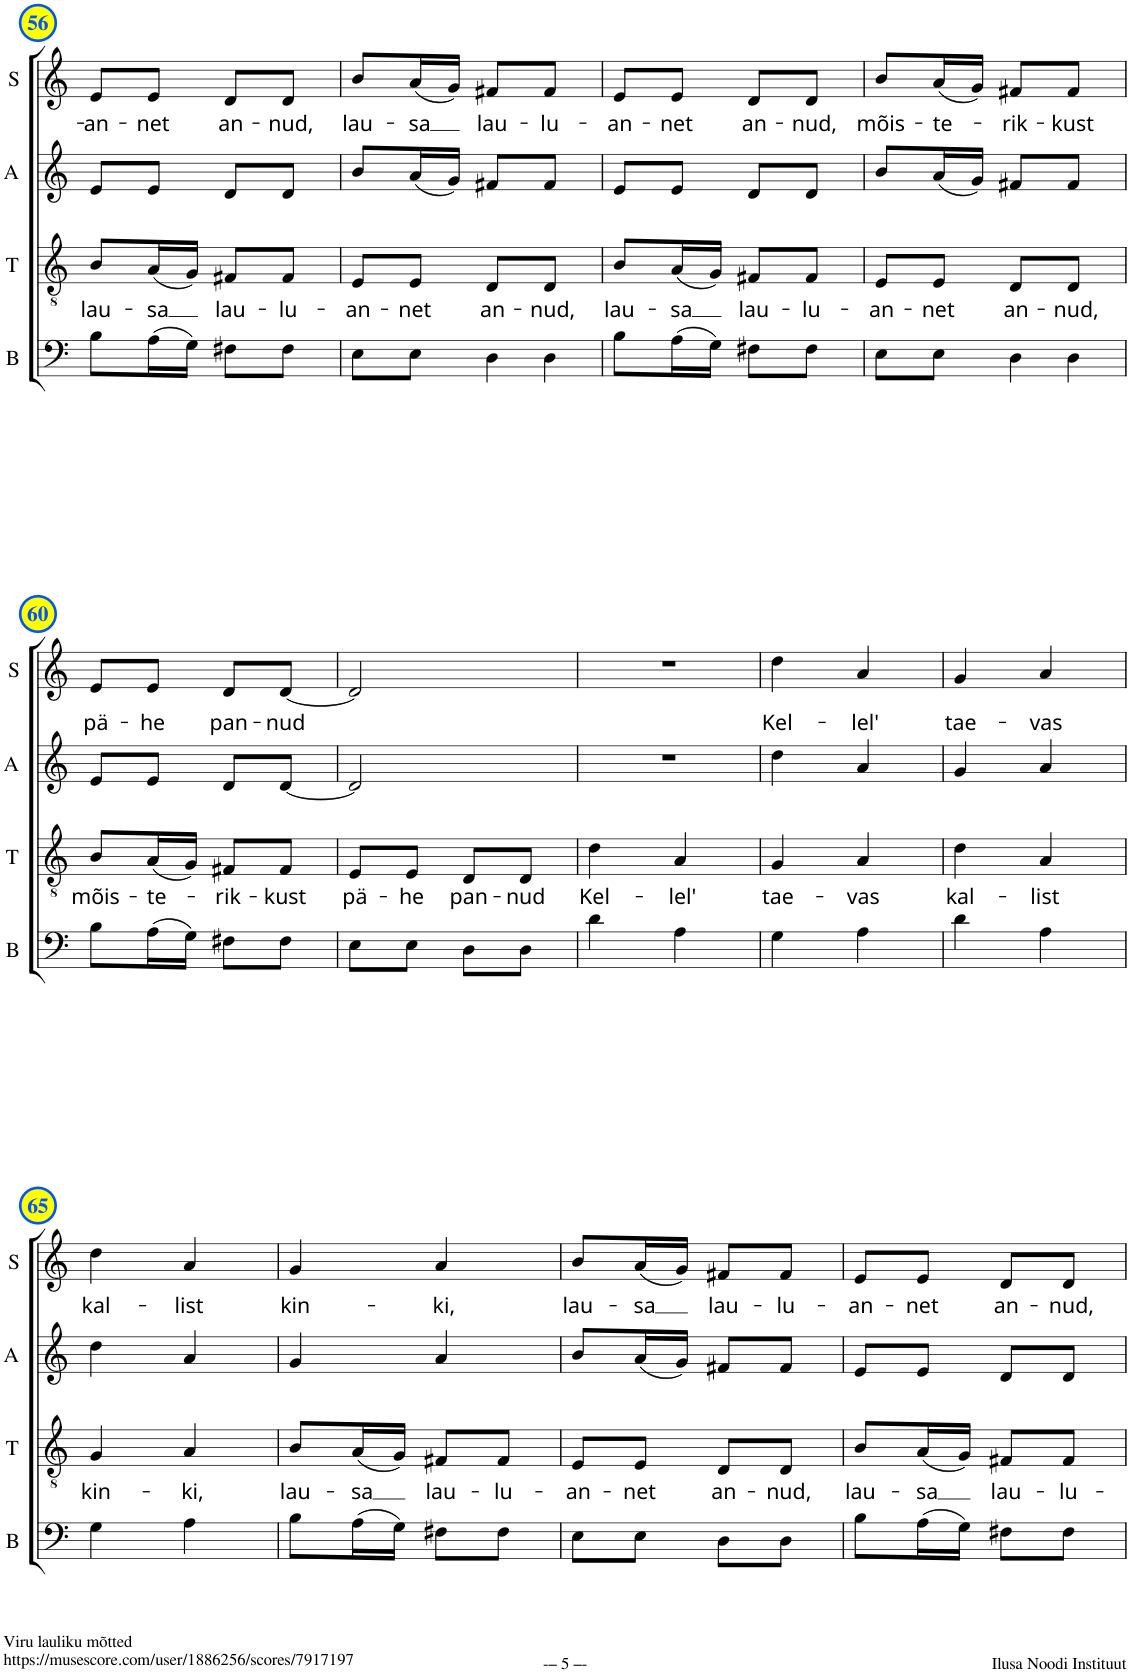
**kern	**text	**kern	**text	**kern	**text	**kern	**text
*part4	*part4	*part3	*part3	*part2	*part2	*part1	*part1
*staff4	*staff4	*staff3	*staff3	*staff2	*staff2	*staff1	*staff1
*I"B	*	*I"T	*	*I"A	*	*I"S	*
*I'B	*	*I'T	*	*I'A	*	*I'S	*
!!LO:PB:g=z
*clefF4	*	*clefGv2	*	*clefG2	*	*clefG2	*
*	*	*	*	*Trd1c2	*	*	*
*k[]	*	*k[]	*	*k[]	*	*k[]	*
*M2/4	*	*M2/4	*	*M2/4	*	*M2/4	*
=56	=56	=56	=56	=56	=56	=56	=56
!	!LO:LY:b	!	!LO:LY:b	!	!LO:LY:b	!	!LO:LY:b
8B\L	lau-	8B/L	lau-	8e/L	-an-	8e/L	-an-
!	!LO:LY:b	!	!LO:LY:b	!	!LO:LY:b	!	!LO:LY:b
(16A\L	-sa	(16A/L	-sa	8e/J	-net	8e/J	-net
16G\JJ)	.	16G/JJ)	.	.	.	.	.
!	!LO:LY:b	!	!LO:LY:b	!	!LO:LY:b	!	!LO:LY:b
8F#X\L	lau-	8F#X/L	lau-	8d/L	an-	8d/L	an-
!	!LO:LY:b	!	!LO:LY:b	!	!LO:LY:b	!	!LO:LY:b
8F#\J	-lu-	8F#/J	-lu-	8d/J	-nud,	8d/J	-nud,
=57	=57	=57	=57	=57	=57	=57	=57
!	!LO:LY:b	!	!LO:LY:b	!	!LO:LY:b	!	!LO:LY:b
8E\L	-an-	8E/L	-an-	8b/L	lau-	8b/L	lau-
!	!LO:LY:b	!	!LO:LY:b	!	!LO:LY:b	!	!LO:LY:b
8E\J	-net	8E/J	-net	(16a/L	-sa	(16a/L	-sa
.	.	.	.	16g/JJ)	.	16g/JJ)	.
!	!LO:LY:b	!	!LO:LY:b	!	!LO:LY:b	!	!LO:LY:b
8D\L	an-	8D/L	an-	8f#X/L	lau-	8f#X/L	lau-
!	!LO:LY:b	!	!LO:LY:b	!	!LO:LY:b	!	!LO:LY:b
8D\J	-nud,	8D/J	-nud,	8f#/J	-lu-	8f#/J	-lu-
=58	=58	=58	=58	=58	=58	=58	=58
!	!LO:LY:b	!	!LO:LY:b	!	!LO:LY:b	!	!LO:LY:b
8B\L	lau-	8B/L	lau-	8e/L	-an-	8e/L	-an-
!	!LO:LY:b	!	!LO:LY:b	!	!LO:LY:b	!	!LO:LY:b
(16A\L	-sa	(16A/L	-sa	8e/J	-net	8e/J	-net
16G\JJ)	.	16G/JJ)	.	.	.	.	.
!	!LO:LY:b	!	!LO:LY:b	!	!LO:LY:b	!	!LO:LY:b
8F#X\L	lau-	8F#X/L	lau-	8d/L	an-	8d/L	an-
!	!LO:LY:b	!	!LO:LY:b	!	!LO:LY:b	!	!LO:LY:b
8F#\J	-lu-	8F#/J	-lu-	8d/J	-nud,	8d/J	-nud,
=59	=59	=59	=59	=59	=59	=59	=59
!	!LO:LY:b	!	!LO:LY:b	!	!LO:LY:b	!	!LO:LY:b
8E\L	-an-	8E/L	-an-	8b/L	mõis-	8b/L	mõis-
!	!LO:LY:b	!	!LO:LY:b	!	!LO:LY:b	!	!LO:LY:b
8E\J	-net	8E/J	-net	(16a/L	-te-	(16a/L	-te-
.	.	.	.	16g/JJ)	.	16g/JJ)	.
!	!LO:LY:b	!	!LO:LY:b	!	!LO:LY:b	!	!LO:LY:b
8D\L	an-	8D/L	an-	8f#X/L	-rik-	8f#X/L	-rik-
!	!LO:LY:b	!	!LO:LY:b	!	!LO:LY:b	!	!LO:LY:b
8D\J	-nud,	8D/J	-nud,	8f#/J	-kust	8f#/J	-kust
!!LO:LB:g=z
=60	=60	=60	=60	=60	=60	=60	=60
!	!LO:LY:b	!	!LO:LY:b	!	!LO:LY:b	!	!LO:LY:b
8B\L	mõis-	8B/L	mõis-	8e/L	pä-	8e/L	pä-
!	!LO:LY:b	!	!LO:LY:b	!	!LO:LY:b	!	!LO:LY:b
(16A\L	-te-	(16A/L	-te-	8e/J	-he	8e/J	-he
16G\JJ)	.	16G/JJ)	.	.	.	.	.
!	!LO:LY:b	!	!LO:LY:b	!	!LO:LY:b	!	!LO:LY:b
8F#X\L	-rik-	8F#X/L	-rik-	8d/L	pan-	8d/L	pan-
!	!LO:LY:b	!	!LO:LY:b	!	!LO:LY:b	!	!LO:LY:b
8F#\J	-kust	8F#/J	-kust	[8d/J	-nud	[8d/J	-nud
=61	=61	=61	=61	=61	=61	=61	=61
!	!LO:LY:b	!	!LO:LY:b	!	!	!	!
8E\L	pä-	8E/L	pä-	2d/]	.	2d/]	.
!	!LO:LY:b	!	!LO:LY:b	!	!	!	!
8E\J	-he	8E/J	-he	.	.	.	.
!	!LO:LY:b	!	!LO:LY:b	!	!	!	!
8D\L	pan-	8D/L	pan-	.	.	.	.
!	!LO:LY:b	!	!LO:LY:b	!	!	!	!
8D\J	-nud	8D/J	-nud	.	.	.	.
=62	=62	=62	=62	=62	=62	=62	=62
!	!LO:LY:b	!	!LO:LY:b	!	!	!	!
4d\	Kel-	4d\	Kel-	2r	.	2r	.
!	!LO:LY:b	!	!LO:LY:b	!	!	!	!
4A\	-lel'	4A/	-lel'	.	.	.	.
=63	=63	=63	=63	=63	=63	=63	=63
!	!LO:LY:b	!	!LO:LY:b	!	!LO:LY:b	!	!LO:LY:b
4G\	tae-	4G/	tae-	4dd\	Kel-	4dd\	Kel-
!	!LO:LY:b	!	!LO:LY:b	!	!LO:LY:b	!	!LO:LY:b
4A\	-vas	4A/	-vas	4a/	-lel'	4a/	-lel'
=64	=64	=64	=64	=64	=64	=64	=64
!	!LO:LY:b	!	!LO:LY:b	!	!LO:LY:b	!	!LO:LY:b
4d\	kal-	4d\	kal-	4g/	tae-	4g/	tae-
!	!LO:LY:b	!	!LO:LY:b	!	!LO:LY:b	!	!LO:LY:b
4A\	-list	4A/	-list	4a/	-vas	4a/	-vas
!!LO:LB:g=z
=65	=65	=65	=65	=65	=65	=65	=65
!	!LO:LY:b	!	!LO:LY:b	!	!LO:LY:b	!	!LO:LY:b
4G\	kin-	4G/	kin-	4dd\	kal-	4dd\	kal-
!	!LO:LY:b	!	!LO:LY:b	!	!LO:LY:b	!	!LO:LY:b
4A\	-ki,	4A/	-ki,	4a/	-list	4a/	-list
=66	=66	=66	=66	=66	=66	=66	=66
!	!LO:LY:b	!	!LO:LY:b	!	!LO:LY:b	!	!LO:LY:b
8B\L	lau-	8B/L	lau-	4g/	kin-	4g/	kin-
!	!LO:LY:b	!	!LO:LY:b	!	!	!	!
(16A\L	-sa	(16A/L	-sa	.	.	.	.
16G\JJ)	.	16G/JJ)	.	.	.	.	.
!	!LO:LY:b	!	!LO:LY:b	!	!LO:LY:b	!	!LO:LY:b
8F#X\L	lau-	8F#X/L	lau-	4a/	-ki,	4a/	-ki,
!	!LO:LY:b	!	!LO:LY:b	!	!	!	!
8F#\J	-lu-	8F#/J	-lu-	.	.	.	.
=67	=67	=67	=67	=67	=67	=67	=67
!	!LO:LY:b	!	!LO:LY:b	!	!LO:LY:b	!	!LO:LY:b
8E\L	-an-	8E/L	-an-	8b/L	lau-	8b/L	lau-
!	!LO:LY:b	!	!LO:LY:b	!	!LO:LY:b	!	!LO:LY:b
8E\J	-net	8E/J	-net	(16a/L	-sa	(16a/L	-sa
.	.	.	.	16g/JJ)	.	16g/JJ)	.
!	!LO:LY:b	!	!LO:LY:b	!	!LO:LY:b	!	!LO:LY:b
8D\L	an-	8D/L	an-	8f#X/L	lau-	8f#X/L	lau-
!	!LO:LY:b	!	!LO:LY:b	!	!LO:LY:b	!	!LO:LY:b
8D\J	-nud,	8D/J	-nud,	8f#/J	-lu-	8f#/J	-lu-
=68	=68	=68	=68	=68	=68	=68	=68
!	!LO:LY:b	!	!LO:LY:b	!	!LO:LY:b	!	!LO:LY:b
8B\L	lau-	8B/L	lau-	8e/L	-an-	8e/L	-an-
!	!LO:LY:b	!	!LO:LY:b	!	!LO:LY:b	!	!LO:LY:b
(16A\L	-sa	(16A/L	-sa	8e/J	-net	8e/J	-net
16G\JJ)	.	16G/JJ)	.	.	.	.	.
!	!LO:LY:b	!	!LO:LY:b	!	!LO:LY:b	!	!LO:LY:b
8F#X\L	lau-	8F#X/L	lau-	8d/L	an-	8d/L	an-
!	!LO:LY:b	!	!LO:LY:b	!	!LO:LY:b	!	!LO:LY:b
8F#\J	-lu-	8F#/J	-lu-	8d/J	-nud,	8d/J	-nud,
=	=	=	=	=	=	=	=
*-	*-	*-	*-	*-	*-	*-	*-
